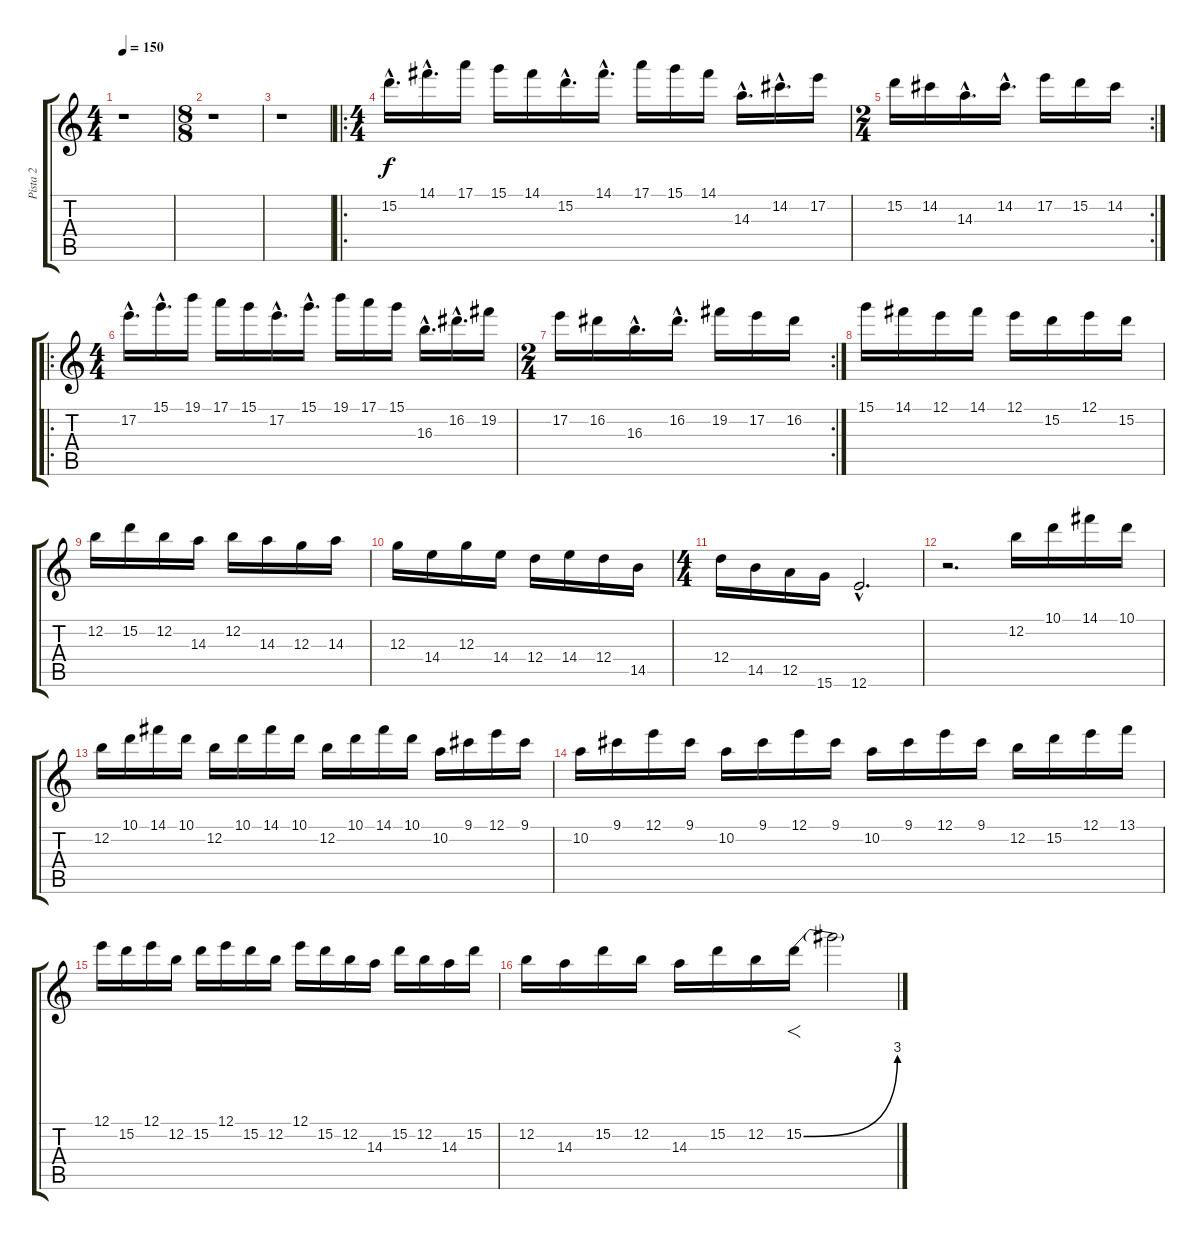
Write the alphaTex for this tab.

\track ("Pista 2" "Pista 2") {instrument distortionguitar}
\staff {score tabs}
\tuning (E4 B3 G3 D3 A2 E2) {hide}
\ts (4 4)
\tempo 150
\clef g2
\ks c
r.1{dy f} |
\ts (8 8)
r.1 |
r.1 |
\ro
\ts (4 4)
15.2{hac}.16{d} 14.1{hac}.16{d} 17.1.16 15.1.16 14.1.16 15.2{hac}.16{d} 14.1{hac}.16{d} 17.1.16 15.1.16 14.1.16 14.3{hac}.16{d} 14.2{hac}.16{d} 17.2.16 |
\rc 2
\ts (2 4)
15.2.16 14.2.16 14.3{hac}.16{d} 14.2{hac}.16{d} 17.2.16 15.2.16 14.2.16 |
\ro
\ts (4 4)
17.2{hac}.16{d} 15.1{hac}.16{d} 19.1.16 17.1.16 15.1.16 17.2{hac}.16{d} 15.1{hac}.16{d} 19.1.16 17.1.16 15.1.16 16.3{hac}.16{d} 16.2{hac}.16{d} 19.2.16 |
\rc 2
\ts (2 4)
17.2.16 16.2.16 16.3{hac}.16{d} 16.2{hac}.16{d} 19.2.16 17.2.16 16.2.16 |
15.1.16 14.1.16 12.1.16 14.1.16 12.1.16 15.2.16 12.1.16 15.2.16 |
12.2.16 15.2.16 12.2.16 14.3.16 12.2.16 14.3.16 12.3.16 14.3.16 |
12.3.16 14.4.16 12.3.16 14.4.16 12.4.16 14.4.16 12.4.16 14.5.16 |
\ts (4 4)
12.4.16 14.5.16 12.5.16 15.6.16 12.6{hac}.2{d} |
r.2{d} 12.2.16 10.1.16 14.1.16 10.1.16 |
12.2.16 10.1.16 14.1.16 10.1.16 12.2.16 10.1.16 14.1.16 10.1.16 12.2.16 10.1.16 14.1.16 10.1.16 10.2.16 9.1.16 12.1.16 9.1.16 |
10.2.16 9.1.16 12.1.16 9.1.16 10.2.16 9.1.16 12.1.16 9.1.16 10.2.16 9.1.16 12.1.16 9.1.16 12.2.16 15.2.16 12.1.16 13.1.16 |
12.1.16 15.2.16 12.1.16 12.2.16 15.2.16 12.1.16 15.2.16 12.2.16 12.1.16 15.2.16 12.2.16 14.3.16 15.2.16 12.2.16 14.3.16 15.2.16 |
12.2.16 14.3.16 15.2.16 12.2.16 14.3.16 15.2.16 12.2.16 15.2{be (bend 0 0 60 12)}.16{f} 15.2{t}.2
